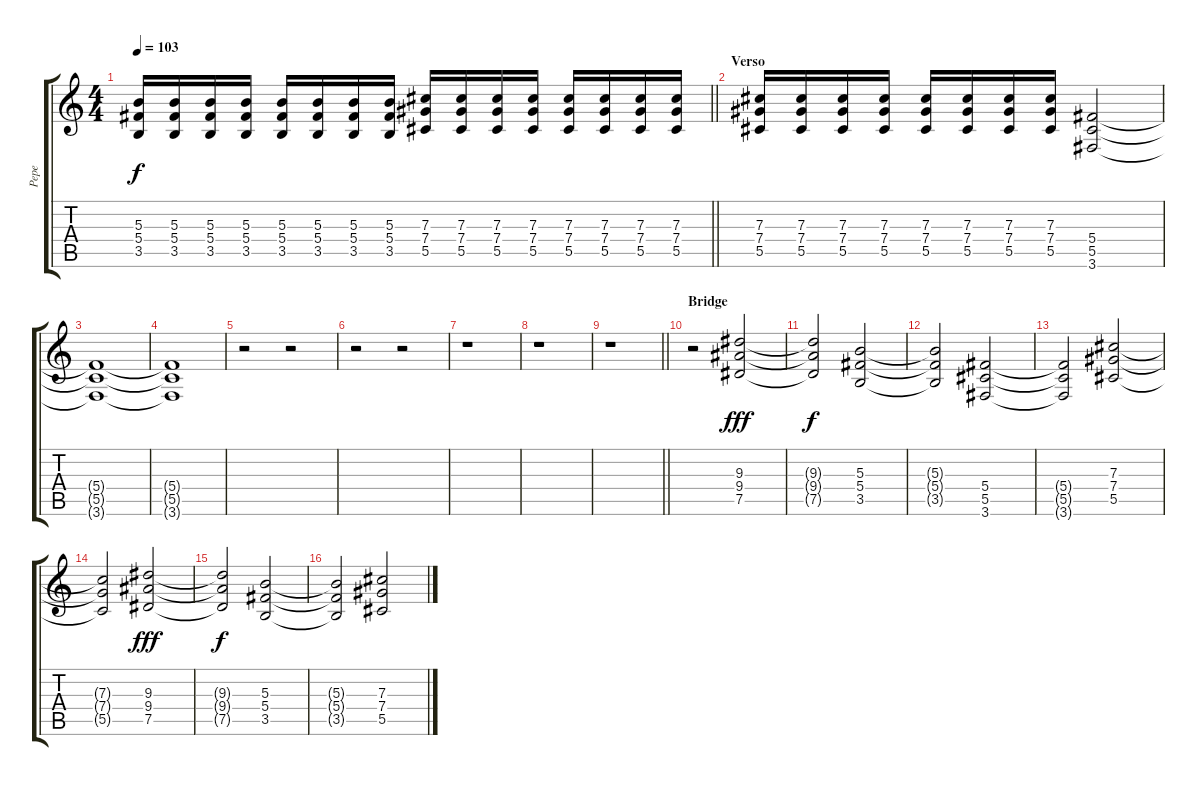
\track ("Pepe" "Pepe") {instrument overdrivenguitar}
\staff {score tabs}
\tuning (Eb4 Bb3 Gb3 Db3 Ab2 Eb2) {hide}
\ts (4 4)
\tempo 103
\clef g2
\barLineRight lightlight
\ks c
(5.3 5.4 3.5).16{dy f} (5.3 5.4 3.5).16 (5.3 5.4 3.5).16 (5.3 5.4 3.5).16 (5.3 5.4 3.5).16 (5.3 5.4 3.5).16 (5.3 5.4 3.5).16 (5.3 5.4 3.5).16 (7.3 7.4 5.5).16 (7.3 7.4 5.5).16 (7.3 7.4 5.5).16 (7.3 7.4 5.5).16 (7.3 7.4 5.5).16 (7.3 7.4 5.5).16 (7.3 7.4 5.5).16 (7.3 7.4 5.5).16 |
\section ("" "Verso")
(7.3 7.4 5.5).16 (7.3 7.4 5.5).16 (7.3 7.4 5.5).16 (7.3 7.4 5.5).16 (7.3 7.4 5.5).16 (7.3 7.4 5.5).16 (7.3 7.4 5.5).16 (7.3 7.4 5.5).16 (5.4 5.5 3.6).2{volume 3} |
(5.4{t} 5.5{t} 3.6{t}).1 |
(5.4{t} 5.5{t} 3.6{t}).1 |
r.2 r.2{volume 14} |
r.2 r.2 |
r.1 |
r.1 |
\barLineRight lightlight
r.1 |
\section ("" "Bridge")
r.2 (9.3 9.4 7.5).2{dy fff} |
(9.3{t} 9.4{t} 7.5{t}).2{dy f} (5.3 5.4 3.5).2 |
(5.3{t} 5.4{t} 3.5{t}).2 (5.4 5.5 3.6).2 |
(5.4{t} 5.5{t} 3.6{t}).2 (7.3 7.4 5.5).2 |
(7.3{t} 7.4{t} 5.5{t}).2 (9.3 9.4 7.5).2{dy fff} |
(9.3{t} 9.4{t} 7.5{t}).2{dy f} (5.3 5.4 3.5).2 |
(5.3{t} 5.4{t} 3.5{t}).2 (7.3 7.4 5.5).2
